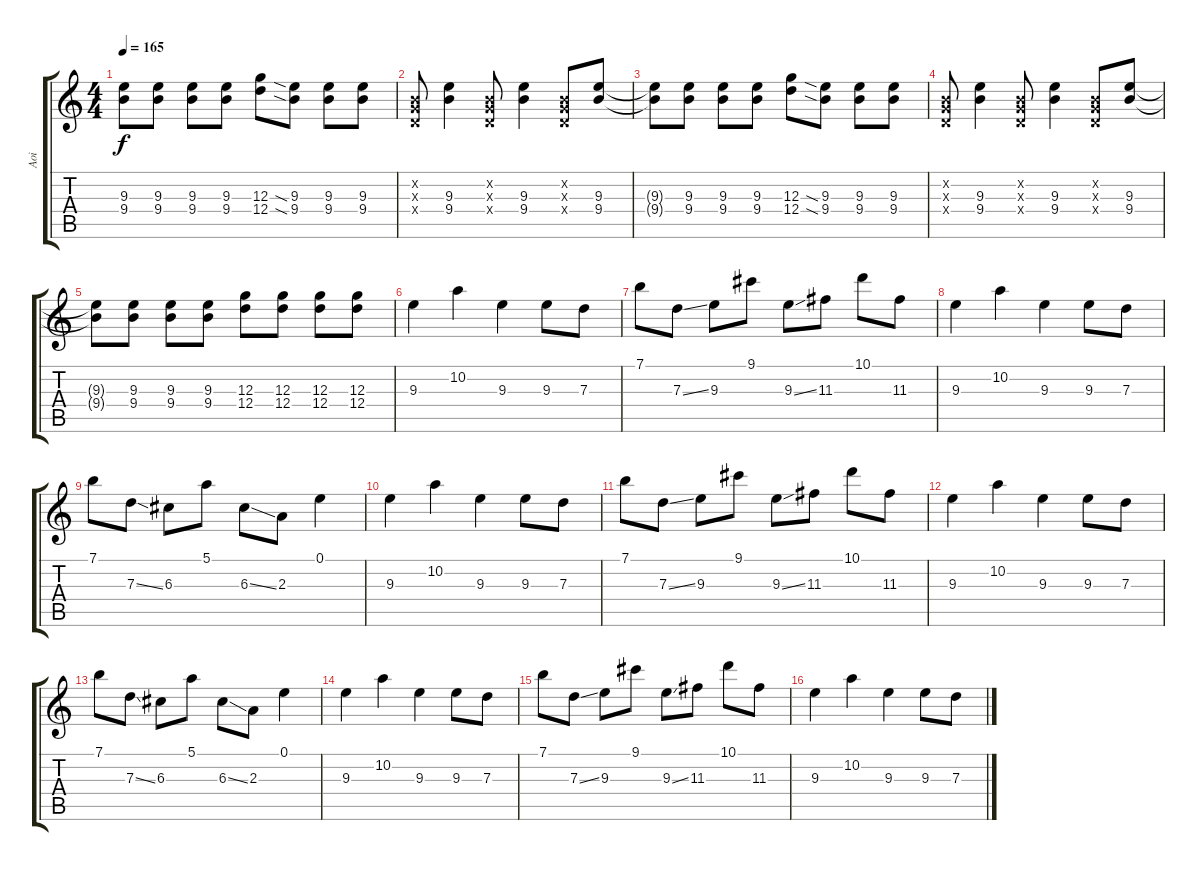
\track ("Aoi" "Aoi") {instrument distortionguitar}
\staff {score tabs}
\tuning (E4 B3 G3 D3 A2 E2) {hide}
\ts (4 4)
\tempo 165
\clef g2
\ks c
(9.3{t} 9.4{t}).8{dy f} (9.3 9.4).8 (9.3 9.4).8 (9.3 9.4).8 (12.3 12.4).8 (9.3{sia} 9.4{sia}).8 (9.3 9.4).8 (9.3 9.4).8 |
(0.2{x} 0.3{x} 0.4{x}).8 (9.3 9.4).4 (0.2{x} 0.3{x} 0.4{x}).8 (9.3 9.4).4 (0.2{x} 0.3{x} 0.4{x}).8 (9.3 9.4).8 |
(9.3{t} 9.4{t}).8 (9.3 9.4).8 (9.3 9.4).8 (9.3 9.4).8 (12.3 12.4).8 (9.3{sia} 9.4{sia}).8 (9.3 9.4).8 (9.3 9.4).8 |
(0.2{x} 0.3{x} 0.4{x}).8 (9.3 9.4).4 (0.2{x} 0.3{x} 0.4{x}).8 (9.3 9.4).4 (0.2{x} 0.3{x} 0.4{x}).8 (9.3 9.4).8 |
(9.3{t} 9.4{t}).8 (9.3 9.4).8 (9.3 9.4).8 (9.3 9.4).8 (12.3 12.4).8 (12.3 12.4).8 (12.3 12.4).8 (12.3 12.4).8 |
9.3.4 10.2.4 9.3.4 9.3.8 7.3.8 |
7.1.8 7.3{ss}.8 9.3.8 9.1.8 9.3{ss}.8 11.3.8 10.1.8 11.3.8 |
9.3.4 10.2.4 9.3.4 9.3.8 7.3.8 |
7.1.8 7.3{ss}.8 6.3.8 5.1.8 6.3{ss}.8 2.3.8 0.1.4 |
9.3.4 10.2.4 9.3.4 9.3.8 7.3.8 |
7.1.8 7.3{ss}.8 9.3.8 9.1.8 9.3{ss}.8 11.3.8 10.1.8 11.3.8 |
9.3.4 10.2.4 9.3.4 9.3.8 7.3.8 |
7.1.8 7.3{ss}.8 6.3.8 5.1.8 6.3{ss}.8 2.3.8 0.1.4 |
9.3.4 10.2.4 9.3.4 9.3.8 7.3.8 |
7.1.8 7.3{ss}.8 9.3.8 9.1.8 9.3{ss}.8 11.3.8 10.1.8 11.3.8 |
9.3.4 10.2.4 9.3.4 9.3.8 7.3.8
